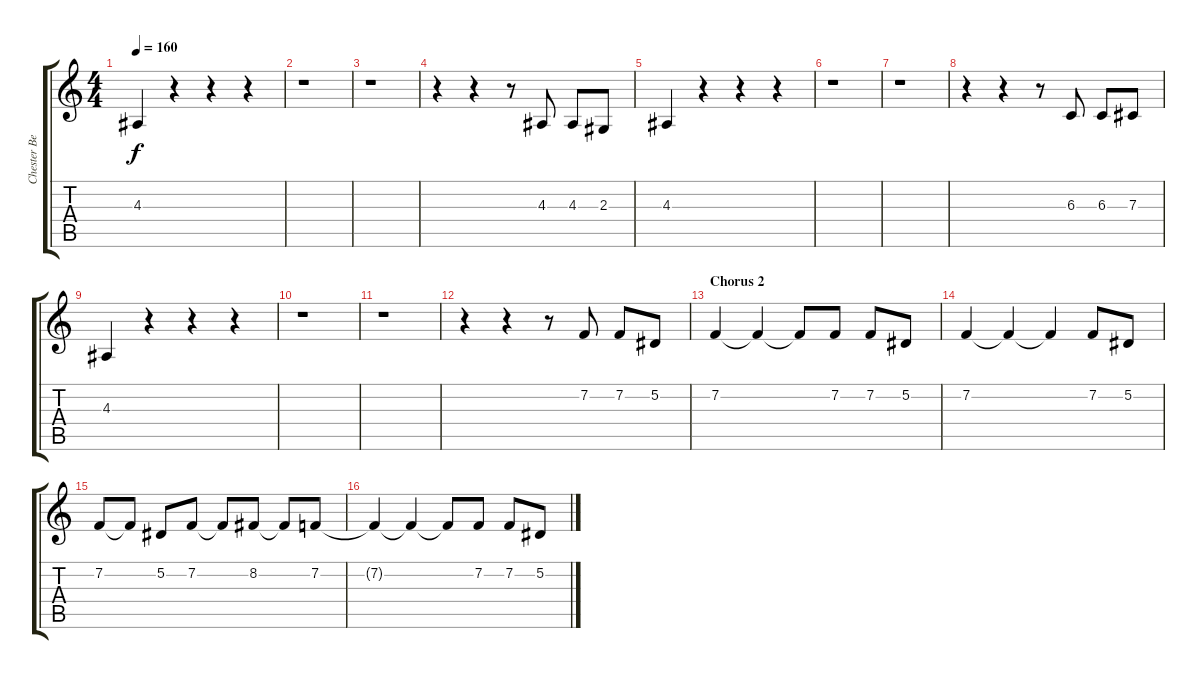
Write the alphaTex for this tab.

\track ("Chester Bennington (Vocals)" "Chester Be") {instrument lead1square}
\staff {score tabs}
\tuning (Eb4 Bb3 Gb3 Db3 Ab2 Eb2) {hide}
\ts (4 4)
\tempo 160
\clef g2
\ks c
4.3.4{dy f} r.4 r.4 r.4 |
r.1 |
r.1 |
r.4 r.4 r.8 4.3.8 4.3.8 2.3.8 |
4.3.4 r.4 r.4 r.4 |
r.1 |
r.1 |
r.4 r.4 r.8 6.3.8 6.3.8 7.3.8 |
4.3.4 r.4 r.4 r.4 |
r.1 |
r.1 |
r.4 r.4 r.8 7.2.8 7.2.8 5.2.8 |
\section ("" "Chorus 2")
7.2.4 7.2{t}.4 7.2{t}.8 7.2.8 7.2.8 5.2.8 |
7.2.4 7.2{t}.4 7.2{t}.4 7.2.8 5.2.8 |
7.2.8 7.2{t}.8 5.2.8 7.2.8 7.2{t}.8 8.2.8 8.2{t}.8 7.2.8 |
7.2{t}.4 7.2{t}.4 7.2{t}.8 7.2.8 7.2.8 5.2.8
